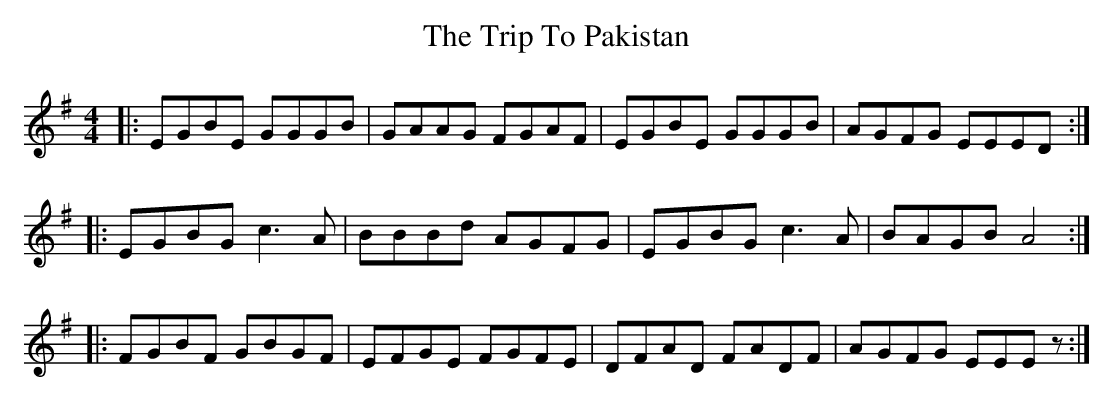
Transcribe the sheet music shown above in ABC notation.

X:1
T: The Trip To Pakistan
M: 4/4
L: 1/8
K: Emin
|:EGBE GGGB|GAAG FGAF|EGBE GGGB|AGFG EEED:|
|:EGBG c3 A|BBBd AGFG|EGBG c3 A|BAGB A4:|
|:FGBF GBGF|EFGE FGFE|DFAD FADF|AGFG EEE z:|
